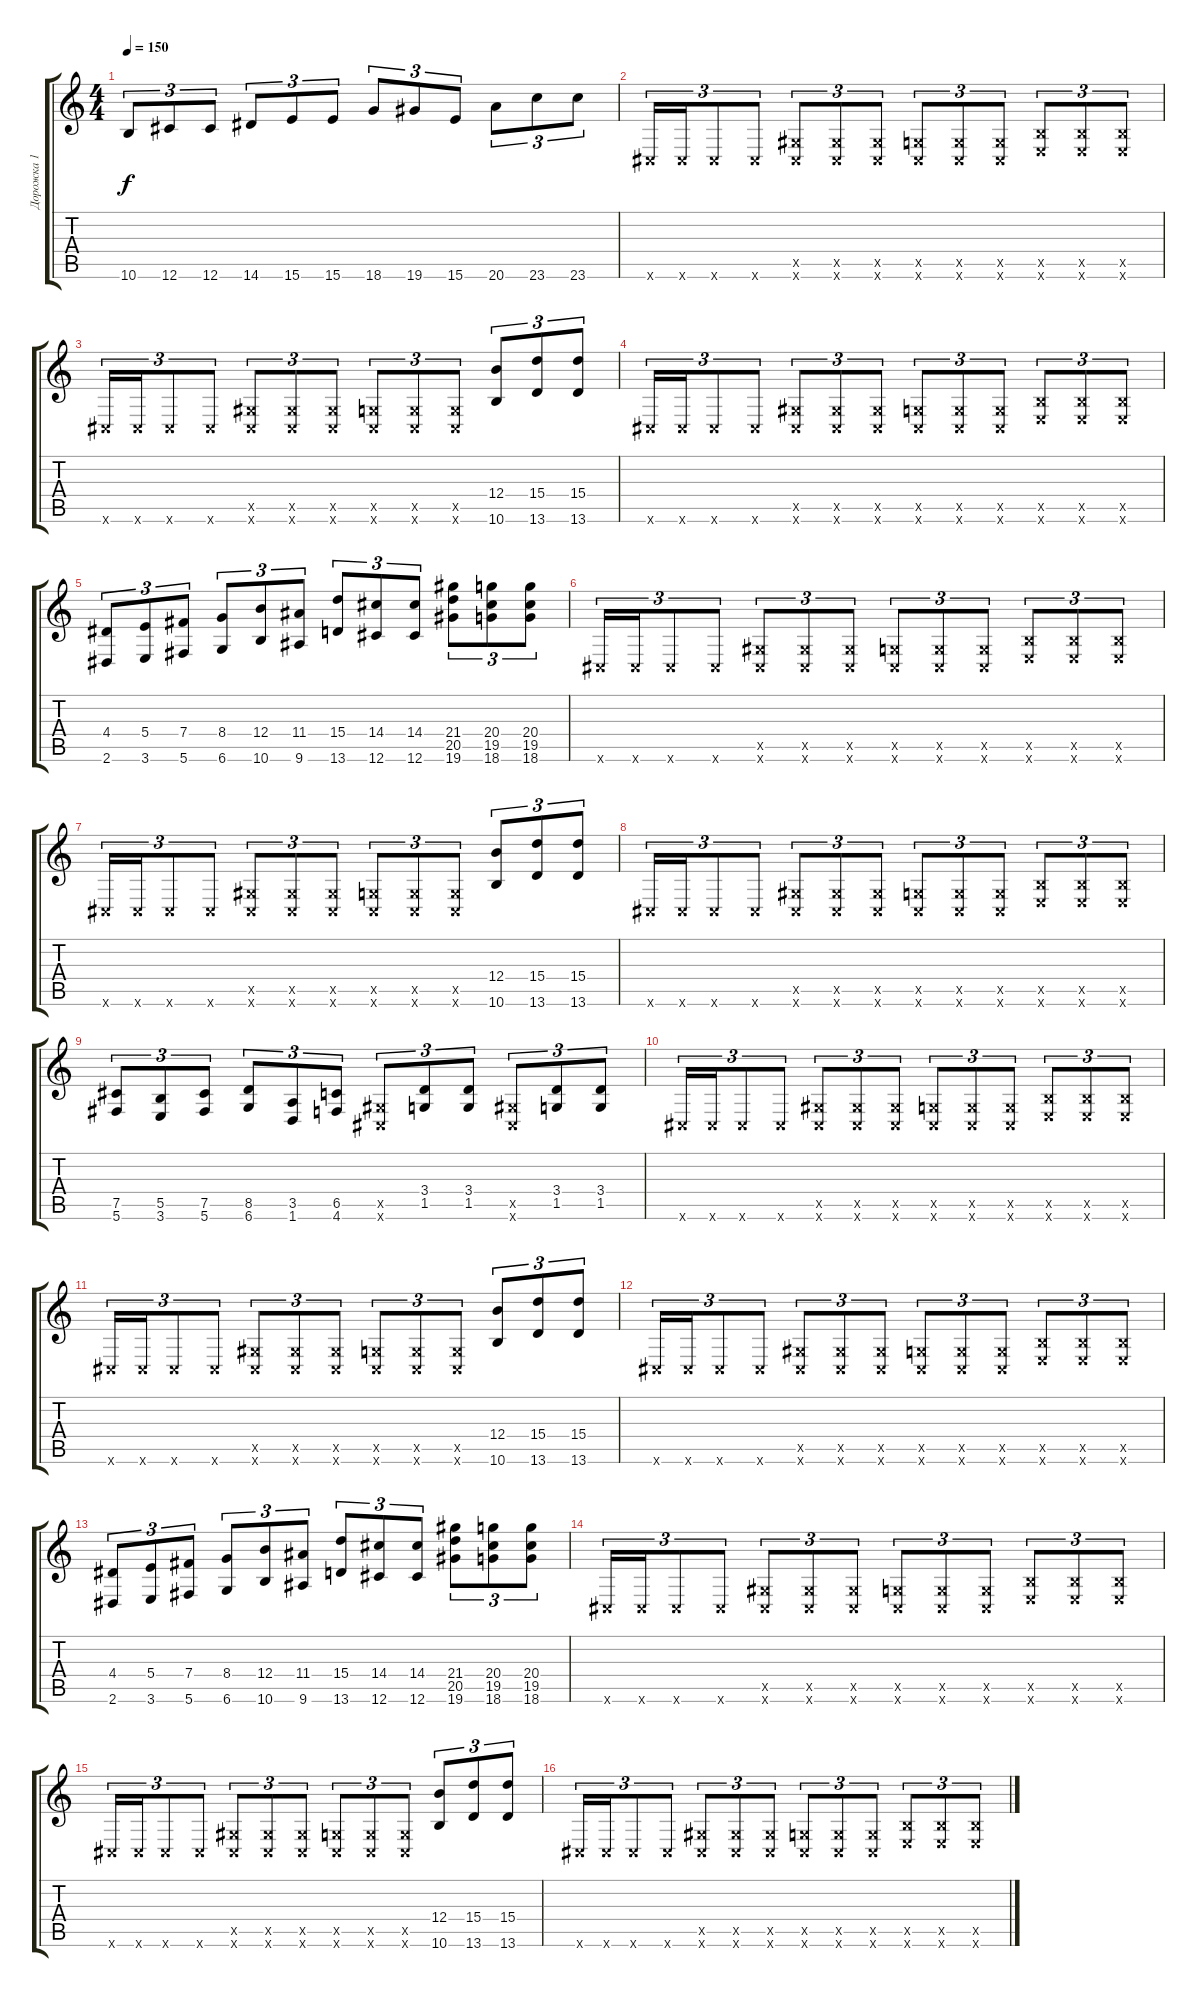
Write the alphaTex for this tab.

\track ("Дорожка 1" "Дорожка 1") {instrument distortionguitar}
\staff {score tabs}
\tuning (Db4 Ab3 E3 B2 Gb2 Db2) {hide}
\ts (4 4)
\tempo 150
\clef g2
\ks c
10.6.8{tu (3 2) dy f} 12.6.8{tu (3 2)} 12.6.8{tu (3 2)} 14.6.8{tu (3 2)} 15.6.8{tu (3 2)} 15.6.8{tu (3 2)} 18.6.8{tu (3 2)} 19.6.8{tu (3 2)} 15.6.8{tu (3 2)} 20.6.8{tu (3 2)} 23.6.8{tu (3 2)} 23.6.8{tu (3 2)} |
0.6{x}.16{tu (3 2)} 0.6{x}.16{tu (3 2)} 0.6{x}.8{tu (3 2)} 0.6{x}.8{tu (3 2)} (2.5{x} 0.6{x}).8{tu (3 2)} (2.5{x} 0.6{x}).8{tu (3 2)} (2.5{x} 0.6{x}).8{tu (3 2)} (1.5{x} 0.6{x}).8{tu (3 2)} (1.5{x} 0.6{x}).8{tu (3 2)} (1.5{x} 0.6{x}).8{tu (3 2)} (5.5{x} 3.6{x}).8{tu (3 2)} (5.5{x} 3.6{x}).8{tu (3 2)} (5.5{x} 3.6{x}).8{tu (3 2)} |
0.6{x}.16{tu (3 2)} 0.6{x}.16{tu (3 2)} 0.6{x}.8{tu (3 2)} 0.6{x}.8{tu (3 2)} (2.5{x} 0.6{x}).8{tu (3 2)} (2.5{x} 0.6{x}).8{tu (3 2)} (2.5{x} 0.6{x}).8{tu (3 2)} (1.5{x} 0.6{x}).8{tu (3 2)} (1.5{x} 0.6{x}).8{tu (3 2)} (1.5{x} 0.6{x}).8{tu (3 2)} (12.4 10.6).8{tu (3 2)} (15.4 13.6).8{tu (3 2)} (15.4 13.6).8{tu (3 2)} |
0.6{x}.16{tu (3 2)} 0.6{x}.16{tu (3 2)} 0.6{x}.8{tu (3 2)} 0.6{x}.8{tu (3 2)} (2.5{x} 0.6{x}).8{tu (3 2)} (2.5{x} 0.6{x}).8{tu (3 2)} (2.5{x} 0.6{x}).8{tu (3 2)} (1.5{x} 0.6{x}).8{tu (3 2)} (1.5{x} 0.6{x}).8{tu (3 2)} (1.5{x} 0.6{x}).8{tu (3 2)} (5.5{x} 3.6{x}).8{tu (3 2)} (5.5{x} 3.6{x}).8{tu (3 2)} (5.5{x} 3.6{x}).8{tu (3 2)} |
(4.4 2.6).8{tu (3 2)} (5.4 3.6).8{tu (3 2)} (7.4 5.6).8{tu (3 2)} (8.4 6.6).8{tu (3 2)} (12.4 10.6).8{tu (3 2)} (11.4 9.6).8{tu (3 2)} (15.4 13.6).8{tu (3 2)} (14.4 12.6).8{tu (3 2)} (14.4 12.6).8{tu (3 2)} (21.4 20.5 19.6).8{tu (3 2)} (20.4 19.5 18.6).8{tu (3 2)} (20.4 19.5 18.6).8{tu (3 2)} |
0.6{x}.16{tu (3 2)} 0.6{x}.16{tu (3 2)} 0.6{x}.8{tu (3 2)} 0.6{x}.8{tu (3 2)} (2.5{x} 0.6{x}).8{tu (3 2)} (2.5{x} 0.6{x}).8{tu (3 2)} (2.5{x} 0.6{x}).8{tu (3 2)} (1.5{x} 0.6{x}).8{tu (3 2)} (1.5{x} 0.6{x}).8{tu (3 2)} (1.5{x} 0.6{x}).8{tu (3 2)} (5.5{x} 3.6{x}).8{tu (3 2)} (5.5{x} 3.6{x}).8{tu (3 2)} (5.5{x} 3.6{x}).8{tu (3 2)} |
0.6{x}.16{tu (3 2)} 0.6{x}.16{tu (3 2)} 0.6{x}.8{tu (3 2)} 0.6{x}.8{tu (3 2)} (2.5{x} 0.6{x}).8{tu (3 2)} (2.5{x} 0.6{x}).8{tu (3 2)} (2.5{x} 0.6{x}).8{tu (3 2)} (1.5{x} 0.6{x}).8{tu (3 2)} (1.5{x} 0.6{x}).8{tu (3 2)} (1.5{x} 0.6{x}).8{tu (3 2)} (12.4 10.6).8{tu (3 2)} (15.4 13.6).8{tu (3 2)} (15.4 13.6).8{tu (3 2)} |
0.6{x}.16{tu (3 2)} 0.6{x}.16{tu (3 2)} 0.6{x}.8{tu (3 2)} 0.6{x}.8{tu (3 2)} (2.5{x} 0.6{x}).8{tu (3 2)} (2.5{x} 0.6{x}).8{tu (3 2)} (2.5{x} 0.6{x}).8{tu (3 2)} (1.5{x} 0.6{x}).8{tu (3 2)} (1.5{x} 0.6{x}).8{tu (3 2)} (1.5{x} 0.6{x}).8{tu (3 2)} (5.5{x} 3.6{x}).8{tu (3 2)} (5.5{x} 3.6{x}).8{tu (3 2)} (5.5{x} 3.6{x}).8{tu (3 2)} |
(7.5 5.6).8{tu (3 2)} (5.5 3.6).8{tu (3 2)} (7.5 5.6).8{tu (3 2)} (8.5 6.6).8{tu (3 2)} (3.5 1.6).8{tu (3 2)} (6.5 4.6).8{tu (3 2)} (2.5{x} 0.6{x}).8{tu (3 2)} (3.4 1.5).8{tu (3 2)} (3.4 1.5).8{tu (3 2)} (2.5{x} 0.6{x}).8{tu (3 2)} (3.4 1.5).8{tu (3 2)} (3.4 1.5).8{tu (3 2)} |
0.6{x}.16{tu (3 2)} 0.6{x}.16{tu (3 2)} 0.6{x}.8{tu (3 2)} 0.6{x}.8{tu (3 2)} (2.5{x} 0.6{x}).8{tu (3 2)} (2.5{x} 0.6{x}).8{tu (3 2)} (2.5{x} 0.6{x}).8{tu (3 2)} (1.5{x} 0.6{x}).8{tu (3 2)} (1.5{x} 0.6{x}).8{tu (3 2)} (1.5{x} 0.6{x}).8{tu (3 2)} (5.5{x} 3.6{x}).8{tu (3 2)} (5.5{x} 3.6{x}).8{tu (3 2)} (5.5{x} 3.6{x}).8{tu (3 2)} |
0.6{x}.16{tu (3 2)} 0.6{x}.16{tu (3 2)} 0.6{x}.8{tu (3 2)} 0.6{x}.8{tu (3 2)} (2.5{x} 0.6{x}).8{tu (3 2)} (2.5{x} 0.6{x}).8{tu (3 2)} (2.5{x} 0.6{x}).8{tu (3 2)} (1.5{x} 0.6{x}).8{tu (3 2)} (1.5{x} 0.6{x}).8{tu (3 2)} (1.5{x} 0.6{x}).8{tu (3 2)} (12.4 10.6).8{tu (3 2)} (15.4 13.6).8{tu (3 2)} (15.4 13.6).8{tu (3 2)} |
0.6{x}.16{tu (3 2)} 0.6{x}.16{tu (3 2)} 0.6{x}.8{tu (3 2)} 0.6{x}.8{tu (3 2)} (2.5{x} 0.6{x}).8{tu (3 2)} (2.5{x} 0.6{x}).8{tu (3 2)} (2.5{x} 0.6{x}).8{tu (3 2)} (1.5{x} 0.6{x}).8{tu (3 2)} (1.5{x} 0.6{x}).8{tu (3 2)} (1.5{x} 0.6{x}).8{tu (3 2)} (5.5{x} 3.6{x}).8{tu (3 2)} (5.5{x} 3.6{x}).8{tu (3 2)} (5.5{x} 3.6{x}).8{tu (3 2)} |
(4.4 2.6).8{tu (3 2)} (5.4 3.6).8{tu (3 2)} (7.4 5.6).8{tu (3 2)} (8.4 6.6).8{tu (3 2)} (12.4 10.6).8{tu (3 2)} (11.4 9.6).8{tu (3 2)} (15.4 13.6).8{tu (3 2)} (14.4 12.6).8{tu (3 2)} (14.4 12.6).8{tu (3 2)} (21.4 20.5 19.6).8{tu (3 2)} (20.4 19.5 18.6).8{tu (3 2)} (20.4 19.5 18.6).8{tu (3 2)} |
0.6{x}.16{tu (3 2)} 0.6{x}.16{tu (3 2)} 0.6{x}.8{tu (3 2)} 0.6{x}.8{tu (3 2)} (2.5{x} 0.6{x}).8{tu (3 2)} (2.5{x} 0.6{x}).8{tu (3 2)} (2.5{x} 0.6{x}).8{tu (3 2)} (1.5{x} 0.6{x}).8{tu (3 2)} (1.5{x} 0.6{x}).8{tu (3 2)} (1.5{x} 0.6{x}).8{tu (3 2)} (5.5{x} 3.6{x}).8{tu (3 2)} (5.5{x} 3.6{x}).8{tu (3 2)} (5.5{x} 3.6{x}).8{tu (3 2)} |
0.6{x}.16{tu (3 2)} 0.6{x}.16{tu (3 2)} 0.6{x}.8{tu (3 2)} 0.6{x}.8{tu (3 2)} (2.5{x} 0.6{x}).8{tu (3 2)} (2.5{x} 0.6{x}).8{tu (3 2)} (2.5{x} 0.6{x}).8{tu (3 2)} (1.5{x} 0.6{x}).8{tu (3 2)} (1.5{x} 0.6{x}).8{tu (3 2)} (1.5{x} 0.6{x}).8{tu (3 2)} (12.4 10.6).8{tu (3 2)} (15.4 13.6).8{tu (3 2)} (15.4 13.6).8{tu (3 2)} |
0.6{x}.16{tu (3 2)} 0.6{x}.16{tu (3 2)} 0.6{x}.8{tu (3 2)} 0.6{x}.8{tu (3 2)} (2.5{x} 0.6{x}).8{tu (3 2)} (2.5{x} 0.6{x}).8{tu (3 2)} (2.5{x} 0.6{x}).8{tu (3 2)} (1.5{x} 0.6{x}).8{tu (3 2)} (1.5{x} 0.6{x}).8{tu (3 2)} (1.5{x} 0.6{x}).8{tu (3 2)} (5.5{x} 3.6{x}).8{tu (3 2)} (5.5{x} 3.6{x}).8{tu (3 2)} (5.5{x} 3.6{x}).8{tu (3 2)}
